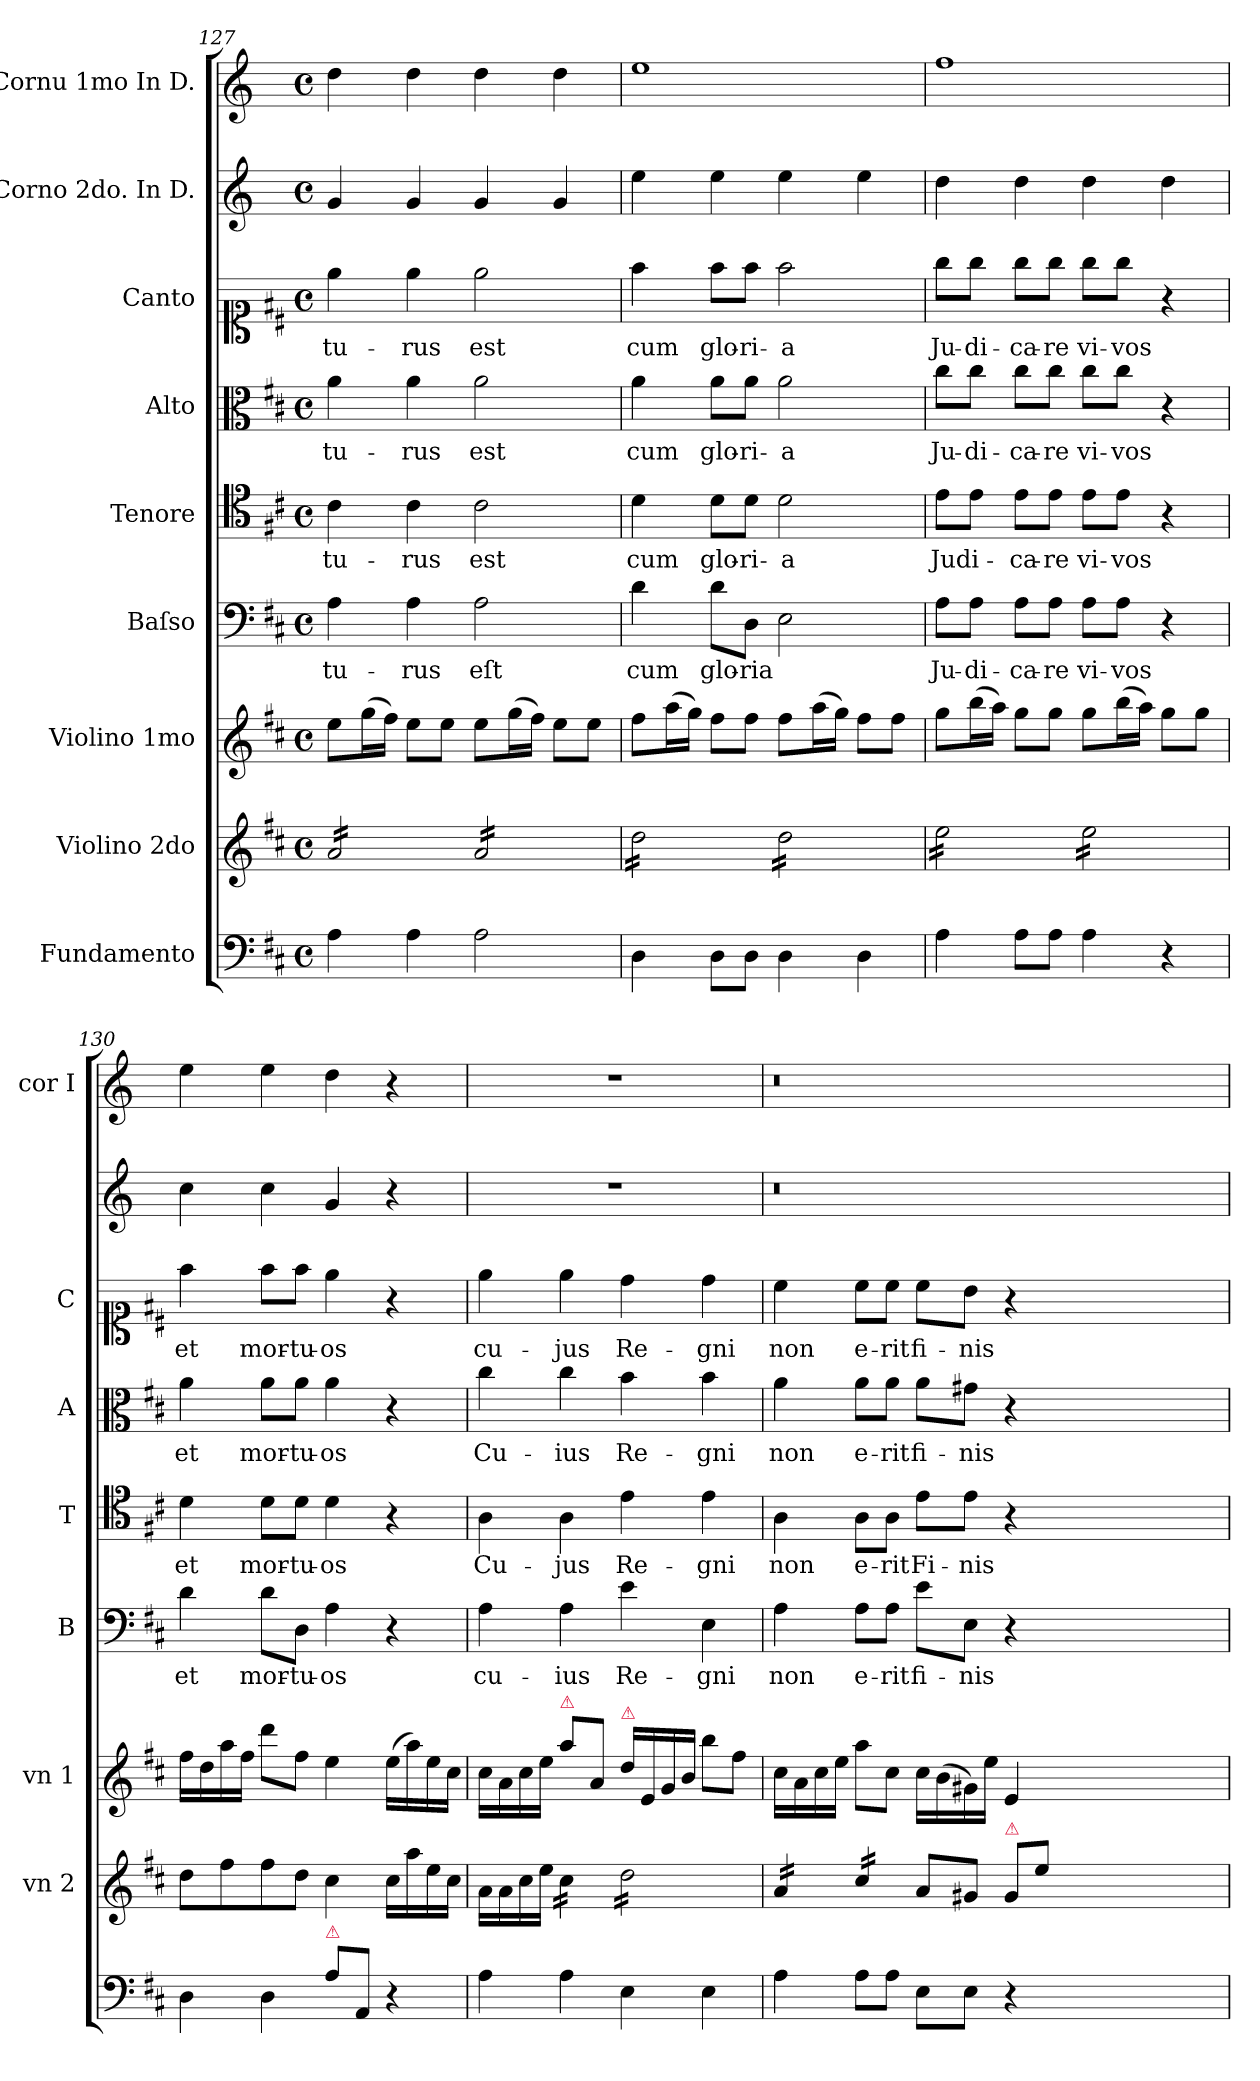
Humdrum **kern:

**kern	**kern	**kern	**kern	**text	**kern	**text	**kern	**text	**kern	**text	**kern	**kern
*part9	*part8	*part7	*part6	*part6	*part5	*part5	*part4	*part4	*part3	*part3	*part2	*part1
*staff9	*staff8	*staff7	*staff6	*staff6	*staff5	*staff5	*staff4	*staff4	*staff3	*staff3	*staff2	*staff1
*I"Fundamento	*I"Violino 2do	*I"Violino 1mo	*I"Baſso	*	*I"Tenore	*	*I"Alto	*	*I"Canto	*	*I"Corno 2do. In D.	*I"Cornu 1mo In D.
*	*I'vn 2	*I'vn 1	*I'B	*	*I'T	*	*I'A	*	*I'C	*	*	*I'cor I
*clefF4	*clefG2	*clefG2	*clefF4	*	*clefC4	*	*clefC3	*	*clefC1	*	*clefG2	*clefG2
*	*	*	*	*	*	*	*	*	*	*	*ITrd6c10	*ITrd6c10
*k[f#c#]	*k[f#c#]	*k[f#c#]	*k[f#c#]	*	*k[f#c#]	*	*k[f#c#]	*	*k[f#c#]	*	*k[f#c#]	*k[f#c#]
*M4/4	*M4/4	*M4/4	*M4/4	*	*M4/4	*	*M4/4	*	*M4/4	*	*M4/4	*M4/4
*met(c)	*met(c)	*met(c)	*met(c)	*	*met(c)	*	*met(c)	*	*met(c)	*	*met(c)	*met(c)
=127	=127	=127	=127	=127	=127	=127	=127	=127	=127	=127	=127	=127
*	*tremolo	*	*	*	*	*	*	*	*	*	*	*
4A\	16a/LL	8ee\L	4A\	-tu-	4c#\	-tu-	4a\	-tu-	4ee\	-tu-	4A/	4e\
.	16a/	.	.	.	.	.	.	.	.	.	.	.
.	16a/	(16gg\L	.	.	.	.	.	.	.	.	.	.
.	16a/	16ff#\JJ)	.	.	.	.	.	.	.	.	.	.
4A\	16a/	8ee\L	4A\	-rus	4c#\	-rus	4a\	-rus	4ee\	-rus	4A/	4e\
.	16a/	.	.	.	.	.	.	.	.	.	.	.
.	16a/	8ee\J	.	.	.	.	.	.	.	.	.	.
.	16a/JJ	.	.	.	.	.	.	.	.	.	.	.
2A\	16a/LL	8ee\L	2A\	eſt	2c#\	est	2a\	est	2ee\	est	4A/	4e\
.	16a/	.	.	.	.	.	.	.	.	.	.	.
.	16a/	(16gg\L	.	.	.	.	.	.	.	.	.	.
.	16a/	16ff#\JJ)	.	.	.	.	.	.	.	.	.	.
.	16a/	8ee\L	.	.	.	.	.	.	.	.	4A/	4e\
.	16a/	.	.	.	.	.	.	.	.	.	.	.
.	16a/	8ee\J	.	.	.	.	.	.	.	.	.	.
.	16a/JJ	.	.	.	.	.	.	.	.	.	.	.
=128	=128	=128	=128	=128	=128	=128	=128	=128	=128	=128	=128	=128
4D\	16dd\LL	8ff#\L	4d\	cum	4d\	cum	4a\	cum	4ff#\	cum	4f#\	1f#
.	16dd\	.	.	.	.	.	.	.	.	.	.	.
.	16dd\	(16aa\L	.	.	.	.	.	.	.	.	.	.
.	16dd\	16gg\JJ)	.	.	.	.	.	.	.	.	.	.
8D\L	16dd\	8ff#\L	8d\L	glo-	8d\L	glo-	8a\L	glo-	8ff#\L	glo-	4f#\	.
.	16dd\	.	.	.	.	.	.	.	.	.	.	.
8D\J	16dd\	8ff#\J	8D\J	-ria	8d\J	-ri-	8a\J	-ri-	8ff#\J	-ri-	.	.
.	16dd\JJ	.	.	.	.	.	.	.	.	.	.	.
4D\	16dd\LL	8ff#\L	2E\	.	2d\	-a	2a\	-a	2ff#\	-a	4f#\	.
.	16dd\	.	.	.	.	.	.	.	.	.	.	.
.	16dd\	(16aa\L	.	.	.	.	.	.	.	.	.	.
.	16dd\	16gg\JJ)	.	.	.	.	.	.	.	.	.	.
4D\	16dd\	8ff#\L	.	.	.	.	.	.	.	.	4f#\	.
.	16dd\	.	.	.	.	.	.	.	.	.	.	.
.	16dd\	8ff#\J	.	.	.	.	.	.	.	.	.	.
.	16dd\JJ	.	.	.	.	.	.	.	.	.	.	.
=129	=129	=129	=129	=129	=129	=129	=129	=129	=129	=129	=129	=129
4A\	16ee\LL	8gg\L	8A\L	Ju-	8e\L	Judi-	8cc#\L	Ju-	8gg\L	Ju-	4e\	1g
.	16ee\	.	.	.	.	.	.	.	.	.	.	.
.	16ee\	(16bb\L	8A\J	-di-	8e\J	.	8cc#\J	-di-	8gg\J	-di-	.	.
.	16ee\	16aa\JJ)	.	.	.	.	.	.	.	.	.	.
8A\L	16ee\	8gg\L	8A\L	-ca-	8e\L	-ca-	8cc#\L	-ca-	8gg\L	-ca-	4e\	.
.	16ee\	.	.	.	.	.	.	.	.	.	.	.
8A\J	16ee\	8gg\J	8A\J	-re	8e\J	-re	8cc#\J	-re	8gg\J	-re	.	.
.	16ee\JJ	.	.	.	.	.	.	.	.	.	.	.
4A\	16ee\LL	8gg\L	8A\L	vi-	8e\L	vi-	8cc#\L	vi-	8gg\L	vi-	4e\	.
.	16ee\	.	.	.	.	.	.	.	.	.	.	.
.	16ee\	(16bb\L	8A\J	-vos	8e\J	-vos	8cc#\J	-vos	8gg\J	-vos	.	.
.	16ee\	16aa\JJ)	.	.	.	.	.	.	.	.	.	.
4r	16ee\	8gg\L	4r	.	4r	.	4r	.	4r	.	4e\	.
.	16ee\	.	.	.	.	.	.	.	.	.	.	.
.	16ee\	8gg\J	.	.	.	.	.	.	.	.	.	.
.	16ee\JJ	.	.	.	.	.	.	.	.	.	.	.
*	*Xtremolo	*	*	*	*	*	*	*	*	*	*	*
=130	=130	=130	=130	=130	=130	=130	=130	=130	=130	=130	=130	=130
4D\	8dd\L	16ff#\LL	4d\	et	4d\	et	4a\	et	4ff#\	et	4d\	4f#\
.	.	16dd\	.	.	.	.	.	.	.	.	.	.
.	8ff#\	16aa\	.	.	.	.	.	.	.	.	.	.
.	.	16ff#\JJ	.	.	.	.	.	.	.	.	.	.
4D\	8ff#\	8ddd\L	8d\L	mor-	8d\L	mor-	8a\L	mor-	8ff#\L	mor-	4d\	4f#\
.	8dd\J	8ff#\J	8D\J	-tu-	8d\J	-tu-	8a\J	-tu-	8ff#\J	-tu-	.	.
!LO:TX:a:color=crimson:t=⚠	!	!	!	!	!	!	!	!	!	!	!	!
8A\L	4cc#\	4ee\	4A\	-os	4d\	-os	4a\	-os	4ee\	-os	4A/	4e\
8AA/J	.	.	.	.	.	.	.	.	.	.	.	.
4r	16cc#\LL	(16ee\LL	4r	.	4r	.	4r	.	4r	.	4r	4r
.	16aa\	16aa\)	.	.	.	.	.	.	.	.	.	.
.	16ee\	16ee\	.	.	.	.	.	.	.	.	.	.
.	16cc#\JJ	16cc#\JJ	.	.	.	.	.	.	.	.	.	.
=131	=131	=131	=131	=131	=131	=131	=131	=131	=131	=131	=131	=131
4A\	16a\LL	16cc#\LL	4A\	cu-	4A\	Cu-	4cc#\	Cu-	4ee\	cu-	1r	1r
.	16a\	16a\	.	.	.	.	.	.	.	.	.	.
.	16cc#\	16cc#\	.	.	.	.	.	.	.	.	.	.
.	16ee\JJ	16ee\JJ	.	.	.	.	.	.	.	.	.	.
!	!	!LO:TX:a:color=crimson:t=⚠	!	!	!	!	!	!	!	!	!	!
*	*tremolo	*	*	*	*	*	*	*	*	*	*	*
4A\	16cc#\LL	8aa\L	4A\	-ius	4A\	-jus	4cc#\	-ius	4ee\	-jus	.	.
.	16cc#\	.	.	.	.	.	.	.	.	.	.	.
.	16cc#\	8a/J	.	.	.	.	.	.	.	.	.	.
.	16cc#\JJ	.	.	.	.	.	.	.	.	.	.	.
!	!	!LO:TX:a:color=crimson:t=⚠	!	!	!	!	!	!	!	!	!	!
4E\	16dd\LL	16dd\LL	4e\	Re-	4e\	Re-	4b\	Re-	4dd\	Re-	.	.
.	16dd\	16e/	.	.	.	.	.	.	.	.	.	.
.	16dd\	16g/	.	.	.	.	.	.	.	.	.	.
.	16dd\	16b/JJ	.	.	.	.	.	.	.	.	.	.
4E\	16dd\	8bb\L	4E\	-gni	4e\	-gni	4b\	-gni	4dd\	-gni	.	.
.	16dd\	.	.	.	.	.	.	.	.	.	.	.
.	16dd\	8ff#\J	.	.	.	.	.	.	.	.	.	.
.	16dd\JJ	.	.	.	.	.	.	.	.	.	.	.
=132	=132	=132	=132	=132	=132	=132	=132	=132	=132	=132	=132	=132
4A\	16a/LL	16cc#\LL	4A\	non	4A\	non	4a\	non	4cc#\	non	0.r	0.r
.	16a/	16a\	.	.	.	.	.	.	.	.	.	.
.	16a/	16cc#\	.	.	.	.	.	.	.	.	.	.
.	16a/JJ	16ee\JJ	.	.	.	.	.	.	.	.	.	.
8A\L	16cc#/LL	8aa\L	8A\L	e-	8A\L	e-	8a\L	e-	8cc#\L	e-	.	.
.	16cc#/	.	.	.	.	.	.	.	.	.	.	.
8A\J	16cc#/	8cc#\J	8A\J	-rit	8A\J	-rit	8a\J	-rit	8cc#\J	-rit	.	.
.	16cc#/JJ	.	.	.	.	.	.	.	.	.	.	.
*	*Xtremolo	*	*	*	*	*	*	*	*	*	*	*
8E\L	8a/L	16cc#\LL	8e\L	fi-	8e\L	Fi-	8a\L	fi-	8cc#\L	fi-	.	.
.	.	(16b\	.	.	.	.	.	.	.	.	.	.
8E\J	8g#X/J	16g#X\)	8E\J	-nis	8e\J	-nis	8g#X\J	-nis	8b\J	-nis	.	.
.	.	16ee\JJ	.	.	.	.	.	.	.	.	.	.
!	!LO:TX:a:color=crimson:t=⚠	!	!	!	!	!	!	!	!	!	!	!
4r	8g#/L	4e/	4r	.	4r	.	4r	.	4r	.	.	.
.	8ee\J	.	.	.	.	.	.	.	.	.	.	.
0ryy	0ryy	0ryy	0ryy	.	0ryy	.	0ryy	.	0ryy	.	.	.
=	=	=	=	=	=	=	=	=	=	=	=	=
*-	*-	*-	*-	*-	*-	*-	*-	*-	*-	*-	*-	*-
